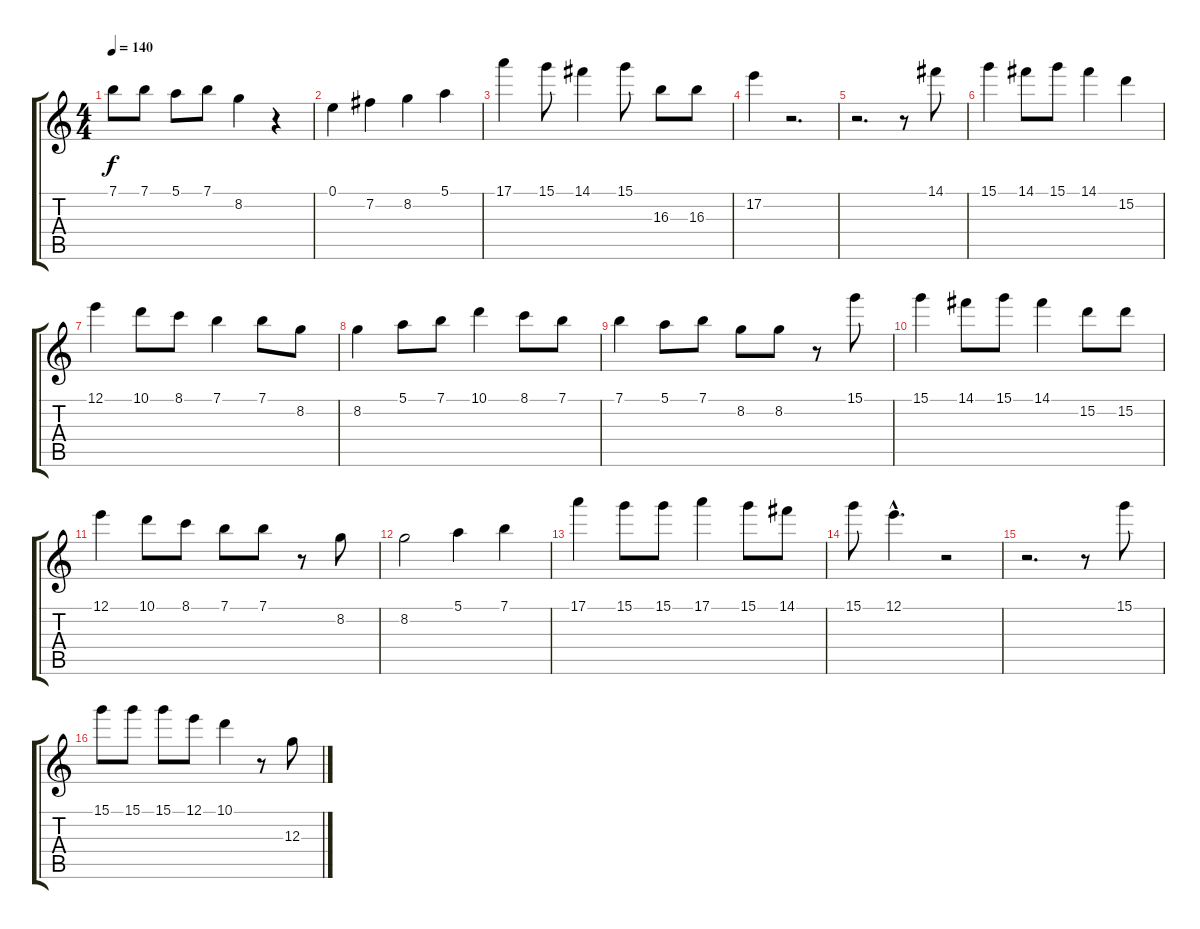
\track "" {instrument distortionguitar}
\staff {score tabs}
\tuning (E4 B3 G3 D3 A2 E2) {hide}
\ts (4 4)
\tempo 140
\clef g2
\ks c
7.1.8{dy f} 7.1.8 5.1.8 7.1.8 8.2.4 r.4 |
0.1.4 7.2.4 8.2.4 5.1.4 |
17.1.4 15.1.8 14.1.4 15.1.8 16.3.8 16.3.8 |
17.2.4 r.2{d} |
r.2{d} r.8 14.1.8 |
15.1.4 14.1.8 15.1.8 14.1.4 15.2.4 |
12.1.4 10.1.8 8.1.8 7.1.4 7.1.8 8.2.8 |
8.2.4 5.1.8 7.1.8 10.1.4 8.1.8 7.1.8 |
7.1.4 5.1.8 7.1.8 8.2.8 8.2.8 r.8 15.1.8 |
15.1.4 14.1.8 15.1.8 14.1.4 15.2.8 15.2.8 |
12.1.4 10.1.8 8.1.8 7.1.8 7.1.8 r.8 8.2.8 |
8.2.2 5.1.4 7.1.4 |
17.1.4 15.1.8 15.1.8 17.1.4 15.1.8 14.1.8 |
15.1.8 12.1{hac}.4{d} r.2 |
r.2{d} r.8 15.1.8 |
15.1.8 15.1.8 15.1.8 12.1.8 10.1.4 r.8 12.3.8
